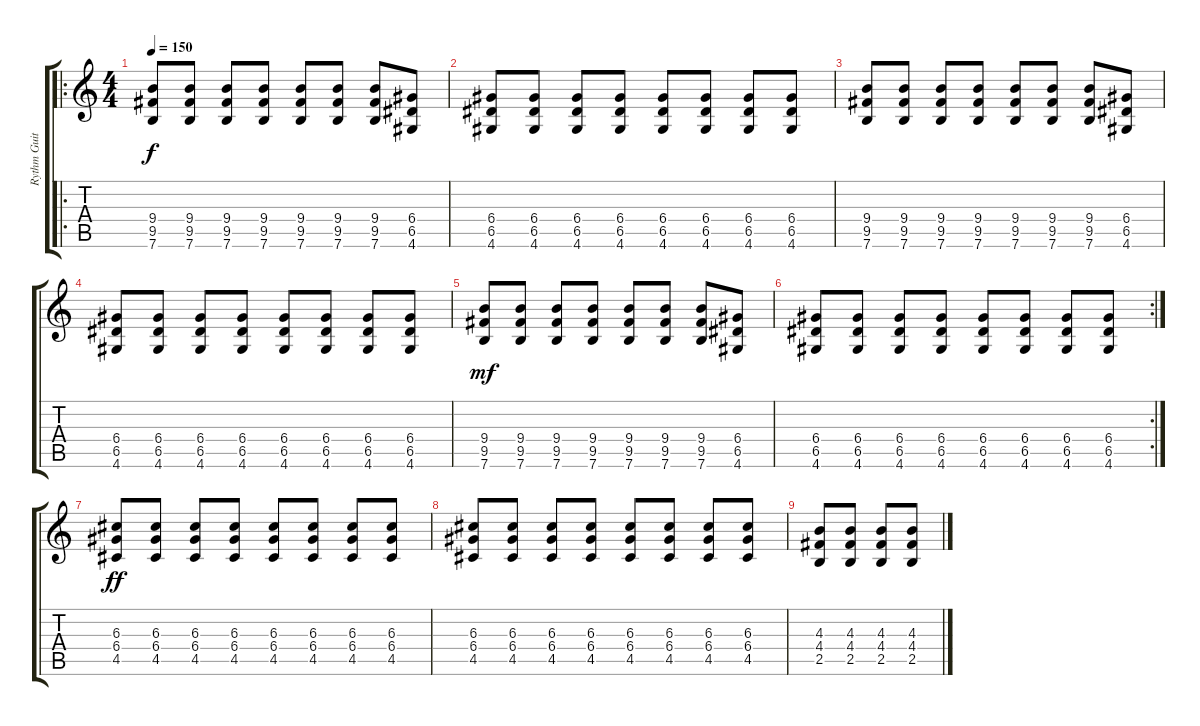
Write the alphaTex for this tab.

\track ("Rythm Guitar" "Rythm Guit") {instrument overdrivenguitar}
\staff {score tabs}
\tuning (E4 B3 G3 D3 A2 E2) {hide}
\ro
\ts (4 4)
\tempo 150
\clef g2
\ks c
(9.4 9.5 7.6).8{dy f} (9.4 9.5 7.6).8 (9.4 9.5 7.6).8 (9.4 9.5 7.6).8 (9.4 9.5 7.6).8 (9.4 9.5 7.6).8 (9.4 9.5 7.6).8 (6.4 6.5 4.6).8 |
(6.4 6.5 4.6).8 (6.4 6.5 4.6).8 (6.4 6.5 4.6).8 (6.4 6.5 4.6).8 (6.4 6.5 4.6).8 (6.4 6.5 4.6).8 (6.4 6.5 4.6).8 (6.4 6.5 4.6).8 |
(9.4 9.5 7.6).8 (9.4 9.5 7.6).8 (9.4 9.5 7.6).8 (9.4 9.5 7.6).8 (9.4 9.5 7.6).8 (9.4 9.5 7.6).8 (9.4 9.5 7.6).8 (6.4 6.5 4.6).8 |
(6.4 6.5 4.6).8 (6.4 6.5 4.6).8 (6.4 6.5 4.6).8 (6.4 6.5 4.6).8 (6.4 6.5 4.6).8 (6.4 6.5 4.6).8 (6.4 6.5 4.6).8 (6.4 6.5 4.6).8 |
(9.4 9.5 7.6).8{dy mf} (9.4 9.5 7.6).8 (9.4 9.5 7.6).8 (9.4 9.5 7.6).8 (9.4 9.5 7.6).8 (9.4 9.5 7.6).8 (9.4 9.5 7.6).8 (6.4 6.5 4.6).8 |
\rc 2
(6.4 6.5 4.6).8 (6.4 6.5 4.6).8 (6.4 6.5 4.6).8 (6.4 6.5 4.6).8 (6.4 6.5 4.6).8 (6.4 6.5 4.6).8 (6.4 6.5 4.6).8 (6.4 6.5 4.6).8 |
(6.3 6.4 4.5).8{dy ff} (6.3 6.4 4.5).8 (6.3 6.4 4.5).8 (6.3 6.4 4.5).8 (6.3 6.4 4.5).8 (6.3 6.4 4.5).8 (6.3 6.4 4.5).8 (6.3 6.4 4.5).8 |
(6.3 6.4 4.5).8 (6.3 6.4 4.5).8 (6.3 6.4 4.5).8 (6.3 6.4 4.5).8 (6.3 6.4 4.5).8 (6.3 6.4 4.5).8 (6.3 6.4 4.5).8 (6.3 6.4 4.5).8 |
(4.3 4.4 2.5).8 (4.3 4.4 2.5).8 (4.3 4.4 2.5).8 (4.3 4.4 2.5).8
